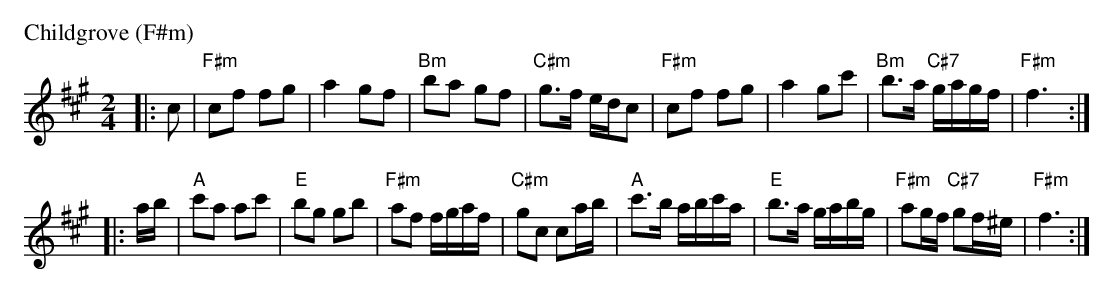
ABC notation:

X:1
P: Childgrove (F#m)
M: 2/4
L: 1/8
K: F#m
|: c \
| "F#m"cf fg | a2 gf | "Bm"ba gf | "C#m"g>f e/d/c \
| "F#m"cf fg | a2 gc' | "Bm"b>a "C#7"g/a/g/f/ | "F#m"f3 :|
|: a/b/ \
| "A"c'a ac' | "E"bg gb | "F#m"af f/g/a/f/ | "C#m"gc ca/b/ \
| "A"c'>b a/b/c'/a/ | "E"b>a g/a/b/g/ | "F#m"ag/f/ "C#7"gf/^e/ | "F#m"f3 :|
